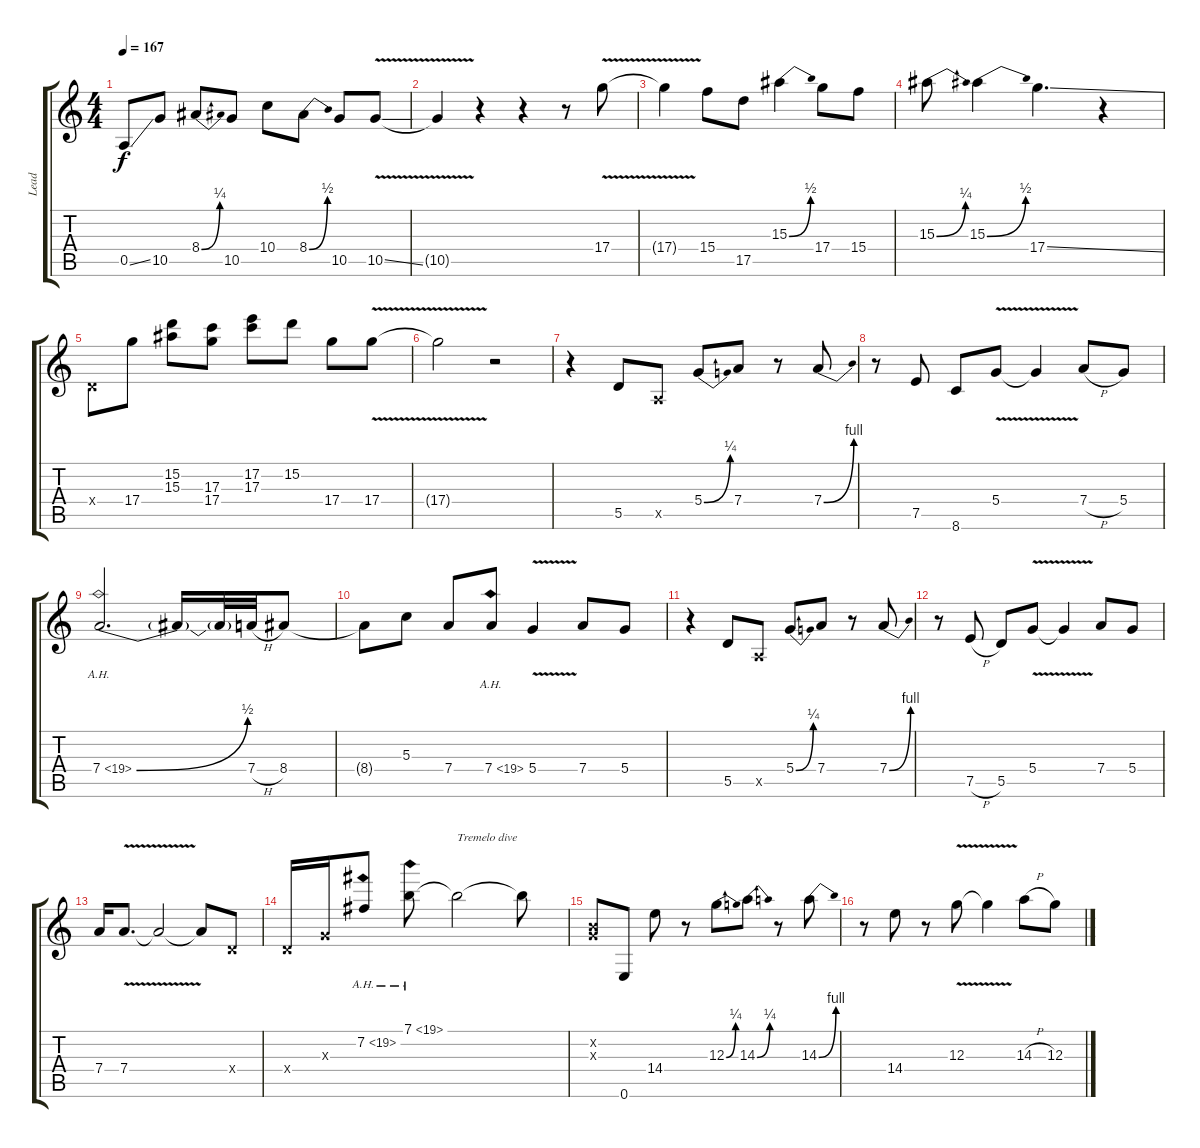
\track ("Lead" "Lead") {instrument distortionguitar}
\staff {score tabs}
\tuning (E4 B3 G3 D3 A2 E2) {hide}
\ts (4 4)
\tempo 167
\clef g2
\ks c
0.5{ss}.8{dy f} 10.5.8 8.4{be (bend 0 0 60 1)}.8 10.5.8 10.4.8 8.4{be (bend 0 0 60 2)}.8 10.5.8 10.5{v ss}.8 |
10.5{t}.4 r.4 r.4 r.8 17.4{v}.8 |
17.4{t}.4 15.4.8 17.5.8 15.3{be (bend 0 0 60 2)}.4 17.4.8 15.4.8 |
15.3{be (bend 0 0 60 1)}.8 15.3{be (bend 0 0 60 2)}.4 17.4{ss}.4{d} r.4 |
0.4{x}.8 17.4.8 (15.2 15.3).8 (17.3 17.4).8 (17.2 17.3).8 15.2.8 17.4.8 17.4{v}.8 |
17.4{t}.2 r.2 |
r.4 5.5.8 0.5{x}.8 5.4{be (bend 0 0 60 1)}.8 7.4.8 r.8 7.4{be (bend 0 0 60 4)}.8 |
r.8 7.5.8 8.6.8 5.4{v}.8 5.4{t}.4 7.4{h}.8 5.4.8 |
7.4{be (bend 0 0 60 2) ah 12}.2{d} 7.4{t}.16 7.4{t}.32 7.4{h}.32 8.4.8 |
8.4{t}.8 5.3.8 7.4.8 7.4{ah 12}.8 5.4{v}.4 7.4.8 5.4.8 |
r.4 5.5.8 0.5{x}.8 5.4{be (bend 0 0 60 1)}.8 7.4.8 r.8 7.4{be (bend 0 0 60 4)}.8 |
r.8 7.5{h}.8 5.5.8 5.4{v}.8 5.4{t}.4 7.4.8 5.4.8 |
7.4.16 7.4{v}.8{d} 7.4{t}.2 7.4{t}.8 0.4{x}.8 |
0.4{x}.16 0.3{x}.16 7.2{ah 12}.8 7.1{ah 12}.8 7.1{t}.2{txt "Tremelo dive"} 7.1{t}.8 |
(0.2{x} 0.3{x}).8 0.6.8 14.4.8 r.8 12.3{be (bend 0 0 60 1)}.8 14.3{be (bend 0 0 60 1)}.8 r.8 14.3{be (bend 0 0 60 4)}.8 |
r.8 14.4.8 r.8 12.3{v}.8 12.3{t}.4 14.3{h}.8 12.3.8
